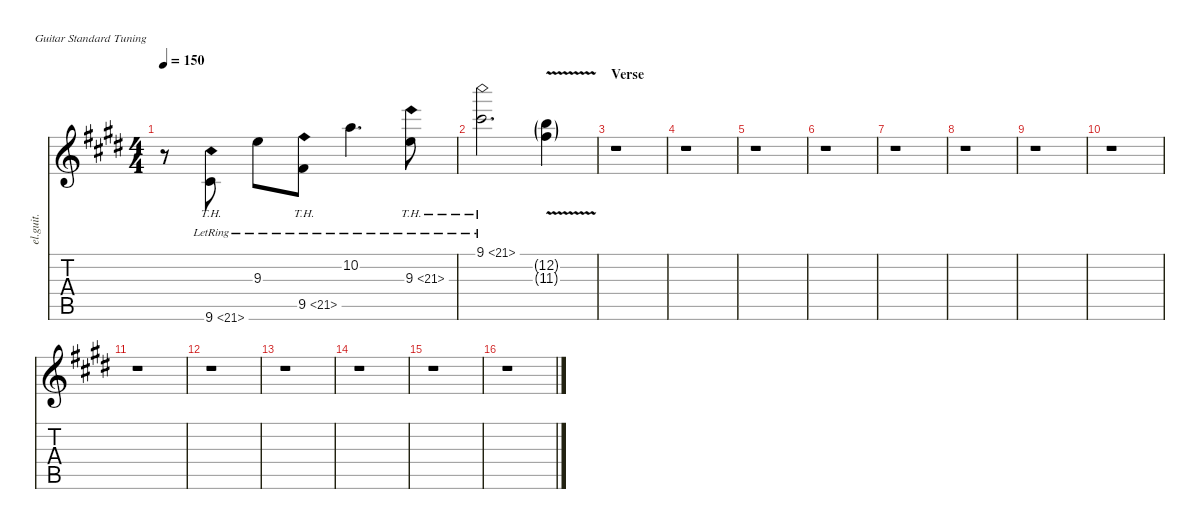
\defaultSystemsLayout 4
\hideDynamics
\bracketExtendMode nobrackets
\otherSystemsTrackNameOrientation horizontal
\track ("Guitar III - A. Summers" "el.guit.") {instrument electricguitarclean}
\staff {score tabs}
\tuning (E4 B3 G3 D3 A2 E2)
\ts (4 4)
\tempo 150
\clef g2
\ks c#minor
r.8{dy f beam Down} 9.6{th 12 lr acc #}.8{beam Up} 9.3{lr acc forcenatural}.8{beam Down} 9.5{th 12 lr acc #}.8{beam Down} 10.2{lr acc forcenatural}.4{d beam Down} 9.3{th 12 lr acc forcenatural}.8{beam Down} |
9.1{th 12 lr acc #}.2{d beam Down} (12.2{v g acc forcenatural} 11.3{v g acc #}).4{beam Down} |
\section ("" "Verse")
r.1{beam Down} |
r.1{beam Down} |
r.1{beam Down} |
r.1{beam Down} |
r.1{beam Down} |
r.1{beam Down} |
r.1{beam Down} |
r.1{beam Down} |
r.1{beam Down} |
r.1{beam Down} |
r.1{beam Down} |
r.1{beam Down} |
r.1{beam Down} |
r.1{beam Down}
